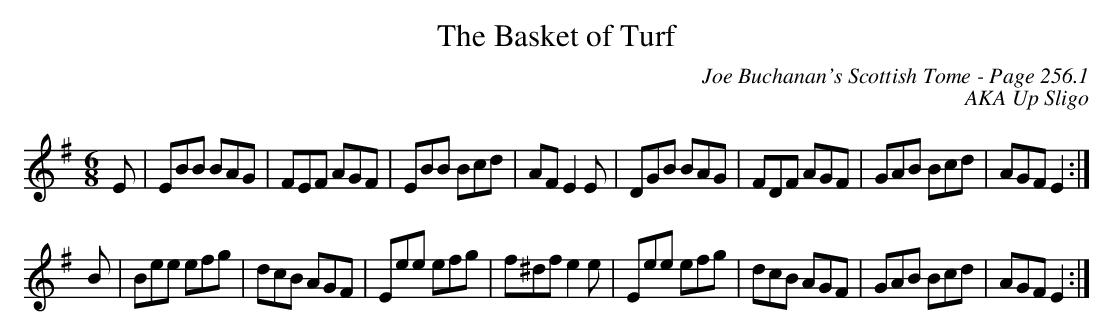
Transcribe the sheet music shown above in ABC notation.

X:1
T:Basket of Turf, The
C:Joe Buchanan's Scottish Tome - Page 256.1
C:AKA Up Sligo
L:1/8
M:6/8
K:G
E | EBB BAG | FEF AGF | EBB Bcd | AF E2 E | DGB BAG | FDF AGF | GAB Bcd | AGF E2 :|
B | Bee efg | dcB AGF | Eee efg | f^df e2 e | Eee efg | dcB AGF | GAB Bcd | AGF E2 :|
